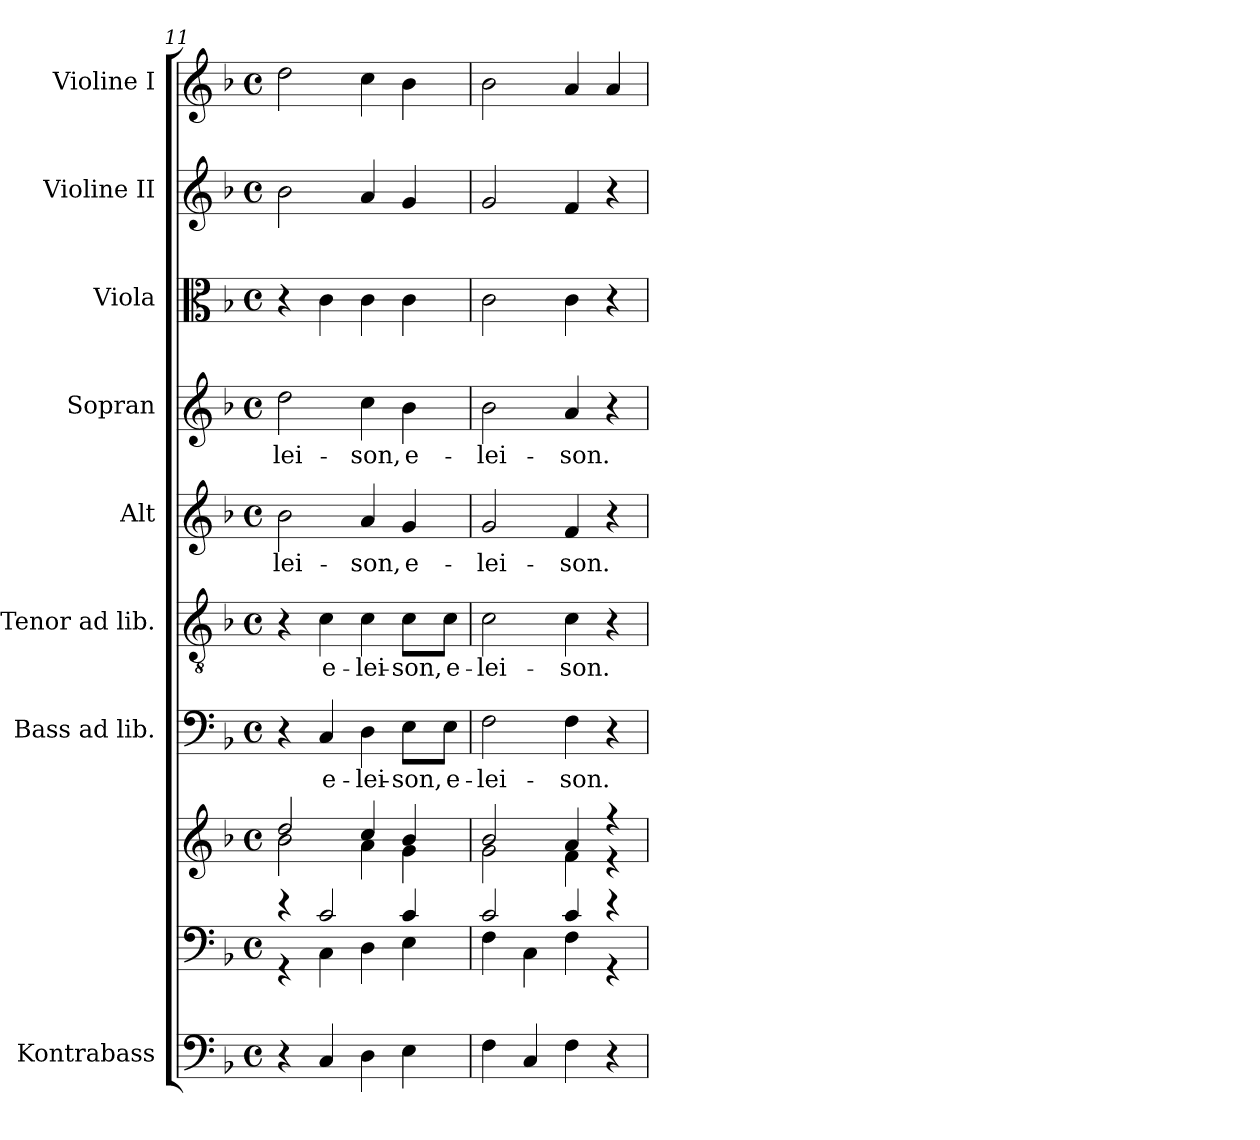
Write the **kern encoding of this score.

**kern	**kern	**kern	**kern	**text	**kern	**text	**kern	**text	**kern	**text	**kern	**kern	**kern
*part9	*part8	*part8	*part7	*part7	*part6	*part6	*part5	*part5	*part4	*part4	*part3	*part2	*part1
*staff10	*staff9	*staff8	*staff7	*staff7	*staff6	*staff6	*staff5	*staff5	*staff4	*staff4	*staff3	*staff2	*staff1
*I"Kontrabass	*	*	*I"Bass ad lib.	*	*I"Tenor ad lib.	*	*I"Alt	*	*I"Sopran	*	*I"Viola	*I"Violine II	*I"Violine I
*I'Kb.	*	*	*I'B.	*	*I'T.	*	*I'A.	*	*I'S.	*	*I'Vla.	*I'Vl. II	*I'Vl. I
*clefF4	*clefF4	*clefG2	*clefF4	*	*clefGv2	*	*clefG2	*	*clefG2	*	*clefC3	*clefG2	*clefG2
*ITrd7c12	*	*	*	*	*	*	*	*	*	*	*	*	*
*k[b-]	*k[b-]	*k[b-]	*k[b-]	*	*k[b-]	*	*k[b-]	*	*k[b-]	*	*k[b-]	*k[b-]	*k[b-]
*F:	*F:	*F:	*F:	*	*F:	*	*F:	*	*F:	*	*F:	*F:	*F:
*M4/4	*M4/4	*M4/4	*M4/4	*	*M4/4	*	*M4/4	*	*M4/4	*	*M4/4	*M4/4	*M4/4
*met(c)	*met(c)	*met(c)	*met(c)	*	*met(c)	*	*met(c)	*	*met(c)	*	*met(c)	*met(c)	*met(c)
=11	=11	=11	=11	=11	=11	=11	=11	=11	=11	=11	=11	=11	=11
*	*^	*^	*	*	*	*	*	*	*	*	*	*	*
!	!	!	!	!	!	!	!	!	!	!LO:LY:b	!	!LO:LY:b	!	!	!
4r	4r	4r	2dd/	2b-\	4r	.	4r	.	2b-\	-lei-	2dd\	-lei-	4r	2b-\	2dd\
!	!	!	!	!	!	!LO:LY:b	!	!LO:LY:b	!	!	!	!	!	!	!
4CC/	2c/	4C\	.	.	4C/	e-	4c\	e-	.	.	.	.	4c\	.	.
!	!	!	!	!	!	!LO:LY:b	!	!LO:LY:b	!	!LO:LY:b	!	!LO:LY:b	!	!	!
4DD\	.	4D\	4cc/	4a\	4D\	-lei-	4c\	-lei-	4a/	-son,	4cc\	-son,	4c\	4a/	4cc\
!	!	!	!	!	!	!LO:LY:b	!	!LO:LY:b	!	!LO:LY:b	!	!LO:LY:b	!	!	!
4EE\	4c/	4E\	4b-/	4g\	8E\L	-son,	8c\L	-son,	4g/	e-	4b-\	e-	4c\	4g/	4b-\
!	!	!	!	!	!	!LO:LY:b	!	!LO:LY:b	!	!	!	!	!	!	!
.	.	.	.	.	8E\J	e-	8c\J	e-	.	.	.	.	.	.	.
=12	=12	=12	=12	=12	=12	=12	=12	=12	=12	=12	=12	=12	=12	=12	=12
!	!	!	!	!	!	!LO:LY:b	!	!LO:LY:b	!	!LO:LY:b	!	!LO:LY:b	!	!	!
4FF\	2c/	4F\	2b-/	2g\	2F\	-lei-	2c\	-lei-	2g/	-lei-	2b-\	-lei-	2c\	2g/	2b-\
4CC/	.	4C\	.	.	.	.	.	.	.	.	.	.	.	.	.
!	!	!	!	!	!	!LO:LY:b	!	!LO:LY:b	!	!LO:LY:b	!	!LO:LY:b	!	!	!
4FF\	4c/	4F\	4a/	4f\	4F\	-son.	4c\	-son.	4f/	-son.	4a/	-son.	4c\	4f/	4a/
4r	4r	4r	4r	4r	4r	.	4r	.	4r	.	4r	.	4r	4r	4a/
*	*v	*v	*	*	*	*	*	*	*	*	*	*	*	*	*
*	*	*v	*v	*	*	*	*	*	*	*	*	*	*	*
=	=	=	=	=	=	=	=	=	=	=	=	=	=
*-	*-	*-	*-	*-	*-	*-	*-	*-	*-	*-	*-	*-	*-
